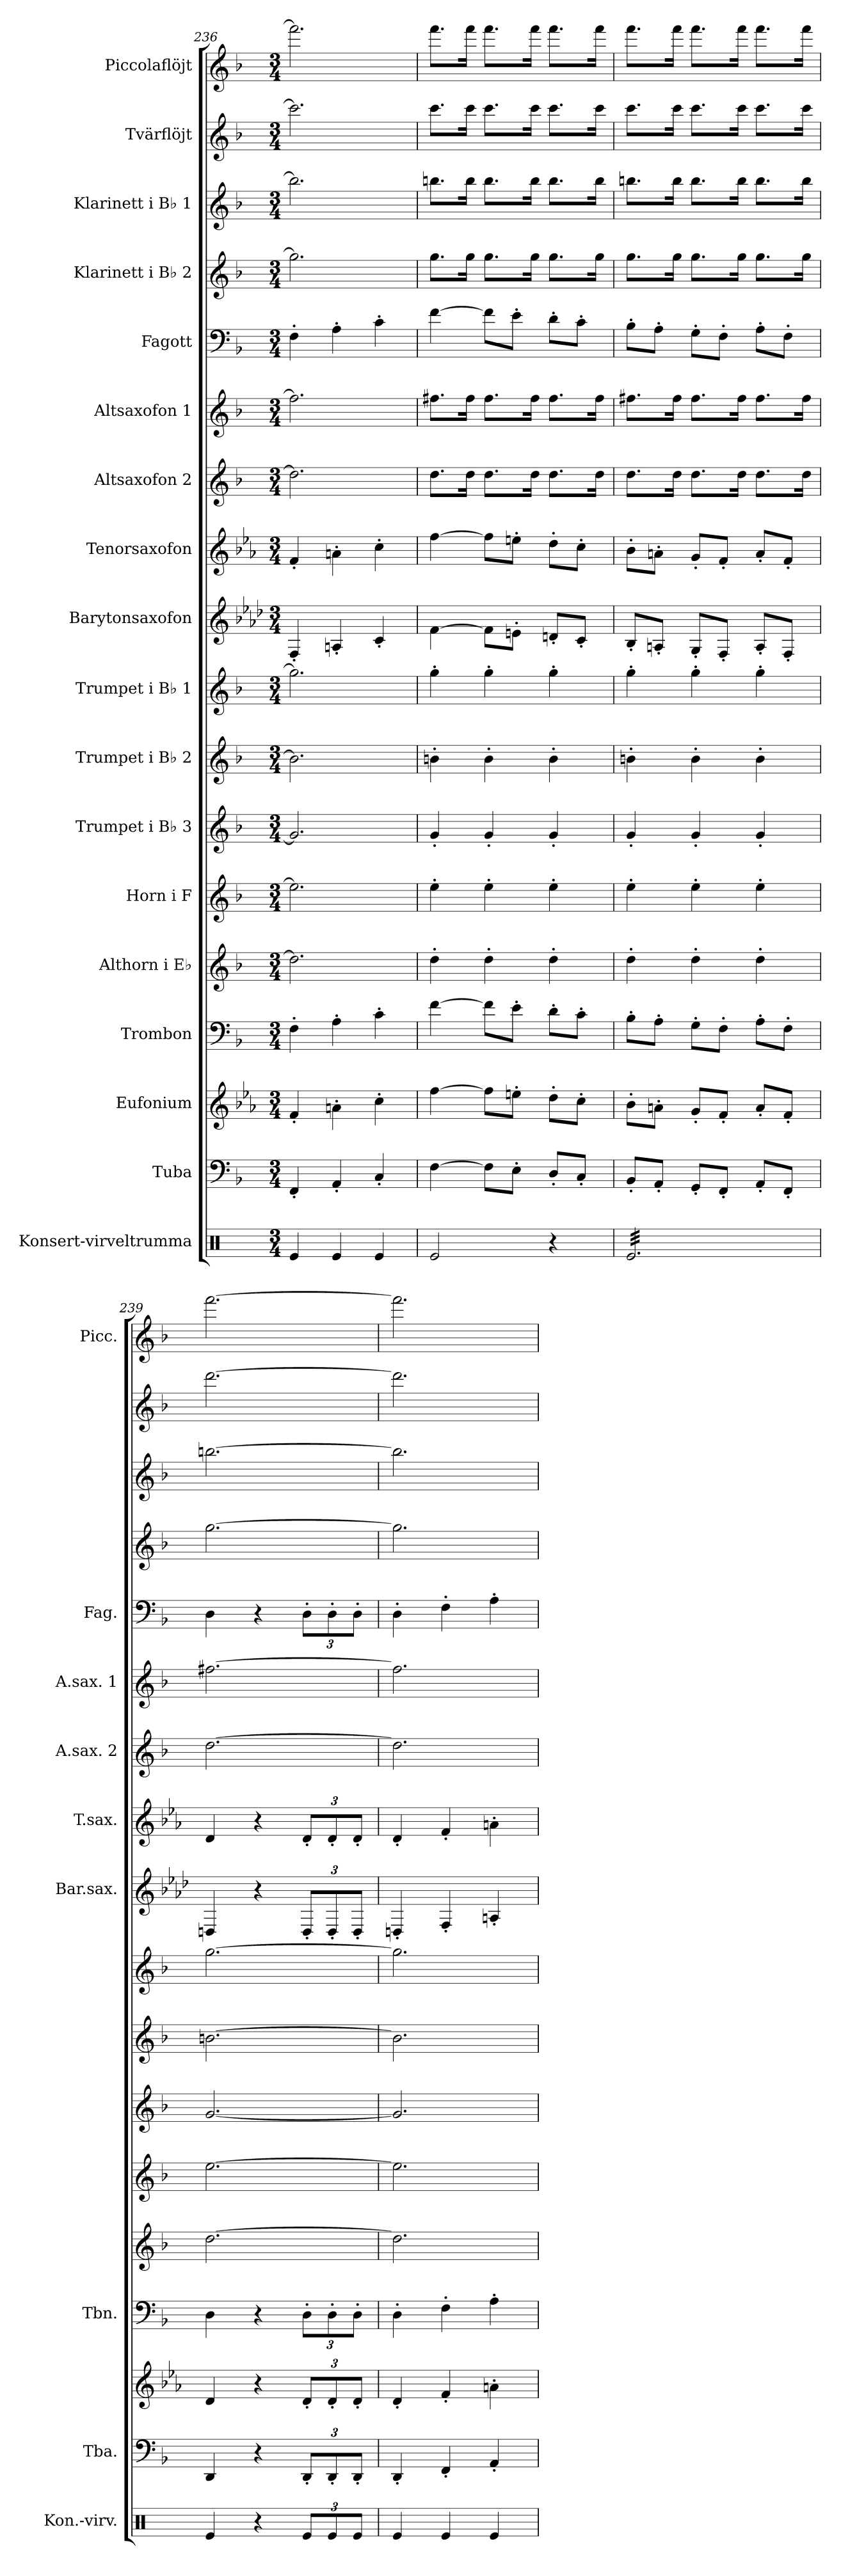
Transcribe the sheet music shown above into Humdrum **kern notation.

**kern	**kern	**kern	**kern	**kern	**kern	**kern	**kern	**kern	**kern	**kern	**kern	**kern	**kern	**kern	**kern	**kern	**kern
*part18	*part17	*part16	*part15	*part14	*part13	*part12	*part11	*part10	*part9	*part8	*part7	*part6	*part5	*part4	*part3	*part2	*part1
*staff18	*staff17	*staff16	*staff15	*staff14	*staff13	*staff12	*staff11	*staff10	*staff9	*staff8	*staff7	*staff6	*staff5	*staff4	*staff3	*staff2	*staff1
*I"Konsert-virveltrumma	*I"Tuba	*I"Eufonium	*I"Trombon	*I"Althorn i E♭	*I"Horn i F	*I"Trumpet i B♭ 3	*I"Trumpet i B♭ 2	*I"Trumpet i B♭ 1	*I"Barytonsaxofon	*I"Tenorsaxofon	*I"Altsaxofon 2	*I"Altsaxofon 1	*I"Fagott	*I"Klarinett i B♭ 2	*I"Klarinett i B♭ 1	*I"Tvärflöjt	*I"Piccolaflöjt
*I'Kon.-virv.	*I'Tba.	*	*I'Tbn.	*	*	*	*	*	*I'Bar.sax.	*I'T.sax.	*I'A.sax. 2	*I'A.sax. 1	*I'Fag.	*	*	*	*I'Picc.
*clefX	*clefF4	*clefG2	*clefF4	*clefG2	*clefG2	*clefG2	*clefG2	*clefG2	*clefG2	*clefG2	*clefG2	*clefG2	*clefF4	*clefG2	*clefG2	*clefG2	*clefG2
*	*	*ITrd8c14	*	*ITrd5c9	*ITrd4c7	*ITrd1c2	*ITrd1c2	*ITrd1c2	*ITrd12c21	*ITrd8c14	*ITrd5c9	*ITrd5c9	*	*ITrd1c2	*ITrd1c2	*	*ITrd-7c-12
*k[]	*k[b-]	*k[b-e-a-]	*k[b-]	*k[b-e-a-d-]	*k[b-e-]	*k[b-e-a-]	*k[b-e-a-]	*k[b-e-a-]	*k[b-e-a-d-]	*k[b-e-a-]	*k[b-e-a-d-]	*k[b-e-a-d-]	*k[b-]	*k[b-e-a-]	*k[b-e-a-]	*k[b-]	*k[b-]
*M3/4	*M3/4	*M3/4	*M3/4	*M3/4	*M3/4	*M3/4	*M3/4	*M3/4	*M3/4	*M3/4	*M3/4	*M3/4	*M3/4	*M3/4	*M3/4	*M3/4	*M3/4
=236	=236	=236	=236	=236	=236	=236	=236	=236	=236	=236	=236	=236	=236	=236	=236	=236	=236
4Re/	4FF'/	4F'/	4F'\	2.f\]	2.a\]	2.f/]	2.a\]	2.ff\]	4FF'/	4F'/	2.f\]	2.a\]	4F'\	2.ff\]	2.aa\]	2.ccc\]	2.ffff\]
4Re/	4AA'/	4An'\	4A'\	.	.	.	.	.	4AAn'/	4An'\	.	.	4A'\	.	.	.	.
4Re/	4C'/	4c'\	4c'\	.	.	.	.	.	4C'/	4c'\	.	.	4c'\	.	.	.	.
=237	=237	=237	=237	=237	=237	=237	=237	=237	=237	=237	=237	=237	=237	=237	=237	=237	=237
2Re/	[4F\	[4f\	[4f\	4f'\	4a'\	4f'/	4an'\	4ff'\	[4F\	[4f\	8.f\L	8.an\L	[4f\	8.ff\L	8.aan\L	8.ccc\L	8.ffff\L
.	.	.	.	.	.	.	.	.	.	.	16f\Jk	16a\Jk	.	16ff\Jk	16aa\Jk	16ccc\Jk	16ffff\Jk
.	8F\L]	8f\L]	8f\L]	4f'\	4a'\	4f'/	4a'\	4ff'\	8F\L]	8f\L]	8.f\L	8.a\L	8f\L]	8.ff\L	8.aa\L	8.ccc\L	8.ffff\L
.	8E'\J	8en'\J	8e'\J	.	.	.	.	.	8En'\J	8en'\J	.	.	8e'\J	.	.	.	.
.	.	.	.	.	.	.	.	.	.	.	16f\Jk	16a\Jk	.	16ff\Jk	16aa\Jk	16ccc\Jk	16ffff\Jk
4r	8D'/L	8d'\L	8d'\L	4f'\	4a'\	4f'/	4a'\	4ff'\	8Dn'/L	8d'\L	8.f\L	8.a\L	8d'\L	8.ff\L	8.aa\L	8.ccc\L	8.ffff\L
.	8C'/J	8c'\J	8c'\J	.	.	.	.	.	8C'/J	8c'\J	.	.	8c'\J	.	.	.	.
.	.	.	.	.	.	.	.	.	.	.	16f\Jk	16a\Jk	.	16ff\Jk	16aa\Jk	16ccc\Jk	16ffff\Jk
!!LO:PB:g=z
=238	=238	=238	=238	=238	=238	=238	=238	=238	=238	=238	=238	=238	=238	=238	=238	=238	=238
*tremolo	*	*	*	*	*	*	*	*	*	*	*	*	*	*	*	*	*
32Re/LLL	8BB-'/L	8B-'\L	8B-'\L	4f'\	4a'\	4f'/	4an'\	4ff'\	8BB-'/L	8B-'\L	8.f\L	8.an\L	8B-'\L	8.ff\L	8.aan\L	8.ccc\L	8.ffff\L
32Re/	.	.	.	.	.	.	.	.	.	.	.	.	.	.	.	.	.
32Re/	.	.	.	.	.	.	.	.	.	.	.	.	.	.	.	.	.
32Re/	.	.	.	.	.	.	.	.	.	.	.	.	.	.	.	.	.
32Re/	8AA'/J	8An'\J	8A'\J	.	.	.	.	.	8AAn'/J	8An'\J	.	.	8A'\J	.	.	.	.
32Re/	.	.	.	.	.	.	.	.	.	.	.	.	.	.	.	.	.
32Re/	.	.	.	.	.	.	.	.	.	.	16f\Jk	16a\Jk	.	16ff\Jk	16aa\Jk	16ccc\Jk	16ffff\Jk
32Re/	.	.	.	.	.	.	.	.	.	.	.	.	.	.	.	.	.
32Re/	8GG'/L	8G'/L	8G'\L	4f'\	4a'\	4f'/	4a'\	4ff'\	8GG'/L	8G'/L	8.f\L	8.a\L	8G'\L	8.ff\L	8.aa\L	8.ccc\L	8.ffff\L
32Re/	.	.	.	.	.	.	.	.	.	.	.	.	.	.	.	.	.
32Re/	.	.	.	.	.	.	.	.	.	.	.	.	.	.	.	.	.
32Re/	.	.	.	.	.	.	.	.	.	.	.	.	.	.	.	.	.
32Re/	8FF'/J	8F'/J	8F'\J	.	.	.	.	.	8FF'/J	8F'/J	.	.	8F'\J	.	.	.	.
32Re/	.	.	.	.	.	.	.	.	.	.	.	.	.	.	.	.	.
32Re/	.	.	.	.	.	.	.	.	.	.	16f\Jk	16a\Jk	.	16ff\Jk	16aa\Jk	16ccc\Jk	16ffff\Jk
32Re/	.	.	.	.	.	.	.	.	.	.	.	.	.	.	.	.	.
32Re/	8AA'/L	8A'/L	8A'\L	4f'\	4a'\	4f'/	4a'\	4ff'\	8AA'/L	8A'/L	8.f\L	8.a\L	8A'\L	8.ff\L	8.aa\L	8.ccc\L	8.ffff\L
32Re/	.	.	.	.	.	.	.	.	.	.	.	.	.	.	.	.	.
32Re/	.	.	.	.	.	.	.	.	.	.	.	.	.	.	.	.	.
32Re/	.	.	.	.	.	.	.	.	.	.	.	.	.	.	.	.	.
32Re/	8FF'/J	8F'/J	8F'\J	.	.	.	.	.	8FF'/J	8F'/J	.	.	8F'\J	.	.	.	.
32Re/	.	.	.	.	.	.	.	.	.	.	.	.	.	.	.	.	.
32Re/	.	.	.	.	.	.	.	.	.	.	16f\Jk	16a\Jk	.	16ff\Jk	16aa\Jk	16ccc\Jk	16ffff\Jk
32Re/JJJ	.	.	.	.	.	.	.	.	.	.	.	.	.	.	.	.	.
*Xtremolo	*	*	*	*	*	*	*	*	*	*	*	*	*	*	*	*	*
=239	=239	=239	=239	=239	=239	=239	=239	=239	=239	=239	=239	=239	=239	=239	=239	=239	=239
4Re/	4DD/	4D/	4D\	[2.f\	[2.a\	[2.f/	[2.an\	[2.ff\	4DDn/	4D/	[2.f\	[2.an\	4D\	[2.ff\	[2.aan\	[2.ddd\	[2.ffff\
4r	4r	4r	4r	.	.	.	.	.	4r	4r	.	.	4r	.	.	.	.
*Xbrackettup	*Xbrackettup	*Xbrackettup	*Xbrackettup	*	*	*	*	*	*Xbrackettup	*Xbrackettup	*	*	*Xbrackettup	*	*	*	*
12Re/L	12DD'/L	12D'/L	12D'\L	.	.	.	.	.	12DD'/L	12D'/L	.	.	12D'\L	.	.	.	.
12Re/	12DD'/	12D'/	12D'\	.	.	.	.	.	12DD'/	12D'/	.	.	12D'\	.	.	.	.
12Re/J	12DD'/J	12D'/J	12D'\J	.	.	.	.	.	12DD'/J	12D'/J	.	.	12D'\J	.	.	.	.
=240	=240	=240	=240	=240	=240	=240	=240	=240	=240	=240	=240	=240	=240	=240	=240	=240	=240
4Re/	4DD'/	4D'/	4D'\	2.f\]	2.a\]	2.f/]	2.a\]	2.ff\]	4DDn'/	4D'/	2.f\]	2.a\]	4D'\	2.ff\]	2.aa\]	2.ddd\]	2.ffff\]
4Re/	4FF'/	4F'/	4F'\	.	.	.	.	.	4FF'/	4F'/	.	.	4F'\	.	.	.	.
4Re/	4AA'/	4An'\	4A'\	.	.	.	.	.	4AAn'/	4An'\	.	.	4A'\	.	.	.	.
=	=	=	=	=	=	=	=	=	=	=	=	=	=	=	=	=	=
*-	*-	*-	*-	*-	*-	*-	*-	*-	*-	*-	*-	*-	*-	*-	*-	*-	*-
